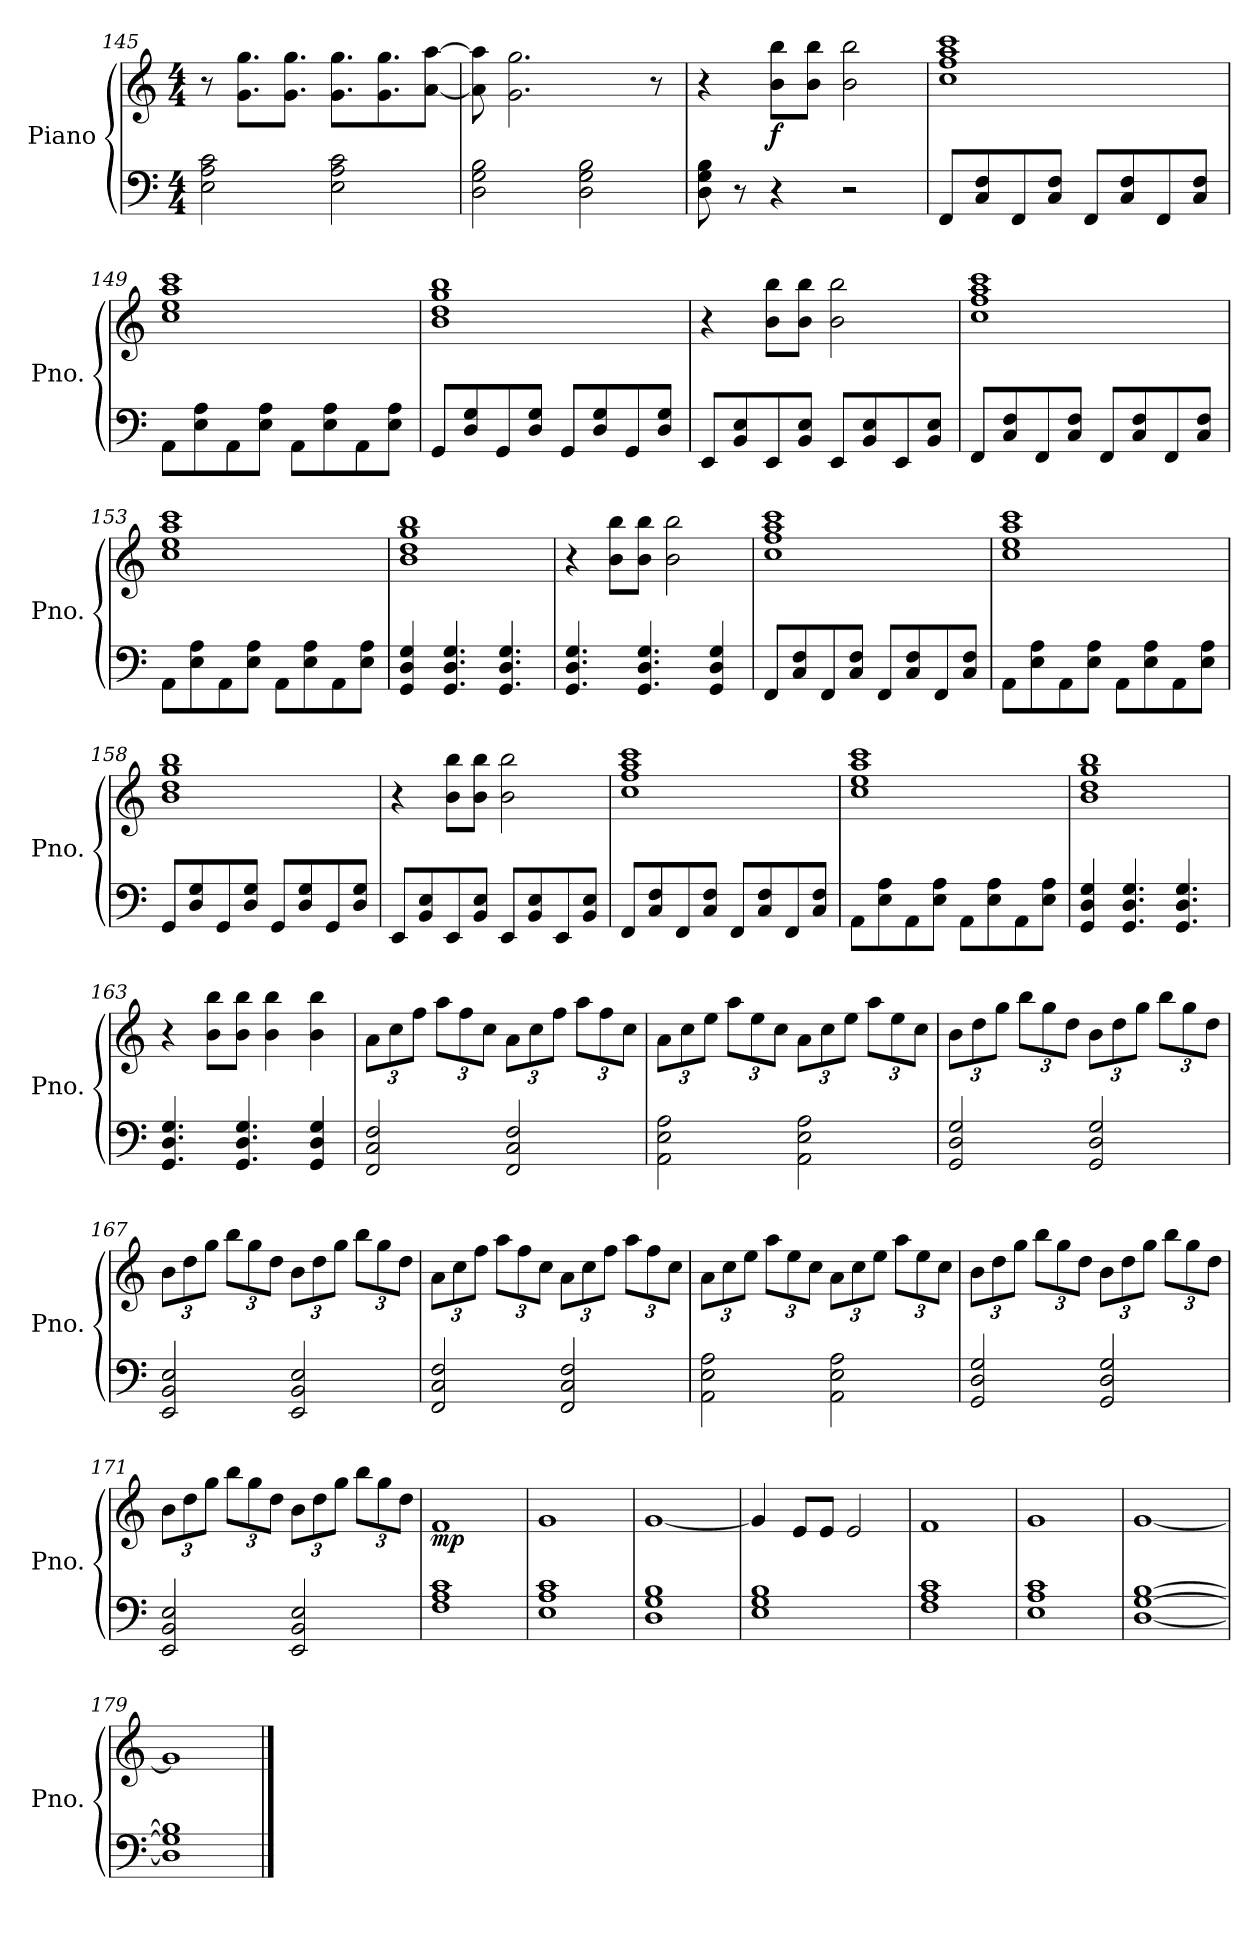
**kern	**kern	**dynam
*part1	*part1	*part1
*staff2	*staff1	*staff1/2
*I"Piano	*	*
*I'Pno.	*	*
*clefF4	*clefG2	*
*k[]	*k[]	*
*M4/4	*M4/4	*
=145	=145	=145
2E\ 2A\ 2c\	8r	.
.	8.g\ 8.gg\L	.
.	8.g\ 8.gg\J	.
2E\ 2A\ 2c\	8.g\ 8.gg\L	.
.	8.g\ 8.gg\	.
.	[8a\ [8aa\J	.
!!LO:LB:g=z
=146	=146	=146
2D\ 2G\ 2B\	8a\] 8aa\]	.
.	2.g\ 2.gg\	.
2D\ 2G\ 2B\	.	.
.	8r	.
=147	=147	=147
8D\ 8G\ 8B\	4r	.
8r	.	.
!	!	!LO:DY:b
4r	8b\ 8bb\L	f
.	8b\ 8bb\J	.
2r	2b\ 2bb\	.
=148	=148	=148
8FF/L	1cc 1ff 1aa 1ccc	.
8C/ 8F/	.	.
8FF/	.	.
8C/ 8F/J	.	.
8FF/L	.	.
8C/ 8F/	.	.
8FF/	.	.
8C/ 8F/J	.	.
=149	=149	=149
8AA\L	1cc 1ee 1aa 1ccc	.
8E\ 8A\	.	.
8AA\	.	.
8E\ 8A\J	.	.
8AA\L	.	.
8E\ 8A\	.	.
8AA\	.	.
8E\ 8A\J	.	.
=150	=150	=150
8GG/L	1b 1dd 1gg 1bb	.
8D/ 8G/	.	.
8GG/	.	.
8D/ 8G/J	.	.
8GG/L	.	.
8D/ 8G/	.	.
8GG/	.	.
8D/ 8G/J	.	.
=151	=151	=151
8EE/L	4r	.
8BB/ 8E/	.	.
8EE/	8b\ 8bb\L	.
8BB/ 8E/J	8b\ 8bb\J	.
8EE/L	2b\ 2bb\	.
8BB/ 8E/	.	.
8EE/	.	.
8BB/ 8E/J	.	.
!!LO:LB:g=z
=152	=152	=152
8FF/L	1cc 1ff 1aa 1ccc	.
8C/ 8F/	.	.
8FF/	.	.
8C/ 8F/J	.	.
8FF/L	.	.
8C/ 8F/	.	.
8FF/	.	.
8C/ 8F/J	.	.
=153	=153	=153
8AA\L	1cc 1ee 1aa 1ccc	.
8E\ 8A\	.	.
8AA\	.	.
8E\ 8A\J	.	.
8AA\L	.	.
8E\ 8A\	.	.
8AA\	.	.
8E\ 8A\J	.	.
=154	=154	=154
4GG/ 4D/ 4G/	1b 1dd 1gg 1bb	.
4.GG/ 4.D/ 4.G/	.	.
4.GG/ 4.D/ 4.G/	.	.
=155	=155	=155
4.GG/ 4.D/ 4.G/	4r	.
.	8b\ 8bb\L	.
4.GG/ 4.D/ 4.G/	8b\ 8bb\J	.
.	2b\ 2bb\	.
4GG/ 4D/ 4G/	.	.
=156	=156	=156
8FF/L	1cc 1ff 1aa 1ccc	.
8C/ 8F/	.	.
8FF/	.	.
8C/ 8F/J	.	.
8FF/L	.	.
8C/ 8F/	.	.
8FF/	.	.
8C/ 8F/J	.	.
=157	=157	=157
8AA\L	1cc 1ee 1aa 1ccc	.
8E\ 8A\	.	.
8AA\	.	.
8E\ 8A\J	.	.
8AA\L	.	.
8E\ 8A\	.	.
8AA\	.	.
8E\ 8A\J	.	.
!!LO:LB:g=z
=158	=158	=158
8GG/L	1b 1dd 1gg 1bb	.
8D/ 8G/	.	.
8GG/	.	.
8D/ 8G/J	.	.
8GG/L	.	.
8D/ 8G/	.	.
8GG/	.	.
8D/ 8G/J	.	.
=159	=159	=159
8EE/L	4r	.
8BB/ 8E/	.	.
8EE/	8b\ 8bb\L	.
8BB/ 8E/J	8b\ 8bb\J	.
8EE/L	2b\ 2bb\	.
8BB/ 8E/	.	.
8EE/	.	.
8BB/ 8E/J	.	.
=160	=160	=160
8FF/L	1cc 1ff 1aa 1ccc	.
8C/ 8F/	.	.
8FF/	.	.
8C/ 8F/J	.	.
8FF/L	.	.
8C/ 8F/	.	.
8FF/	.	.
8C/ 8F/J	.	.
=161	=161	=161
8AA\L	1cc 1ee 1aa 1ccc	.
8E\ 8A\	.	.
8AA\	.	.
8E\ 8A\J	.	.
8AA\L	.	.
8E\ 8A\	.	.
8AA\	.	.
8E\ 8A\J	.	.
=162	=162	=162
4GG/ 4D/ 4G/	1b 1dd 1gg 1bb	.
4.GG/ 4.D/ 4.G/	.	.
4.GG/ 4.D/ 4.G/	.	.
=163	=163	=163
4.GG/ 4.D/ 4.G/	4r	.
.	8b\ 8bb\L	.
4.GG/ 4.D/ 4.G/	8b\ 8bb\J	.
.	4b\ 4bb\	.
4GG/ 4D/ 4G/	4b\ 4bb\	.
!!LO:LB:g=z
=164	=164	=164
*	*Xbrackettup	*
2FF/ 2C/ 2F/	12a\L	.
.	12cc\	.
.	12ff\J	.
.	12aa\L	.
.	12ff\	.
.	12cc\J	.
2FF/ 2C/ 2F/	12a\L	.
.	12cc\	.
.	12ff\J	.
.	12aa\L	.
.	12ff\	.
.	12cc\J	.
=165	=165	=165
2AA\ 2E\ 2A\	12a\L	.
.	12cc\	.
.	12ee\J	.
.	12aa\L	.
.	12ee\	.
.	12cc\J	.
2AA\ 2E\ 2A\	12a\L	.
.	12cc\	.
.	12ee\J	.
.	12aa\L	.
.	12ee\	.
.	12cc\J	.
=166	=166	=166
2GG/ 2D/ 2G/	12b\L	.
.	12dd\	.
.	12gg\J	.
.	12bb\L	.
.	12gg\	.
.	12dd\J	.
2GG/ 2D/ 2G/	12b\L	.
.	12dd\	.
.	12gg\J	.
.	12bb\L	.
.	12gg\	.
.	12dd\J	.
=167	=167	=167
2EE/ 2BB/ 2E/	12b\L	.
.	12dd\	.
.	12gg\J	.
.	12bb\L	.
.	12gg\	.
.	12dd\J	.
2EE/ 2BB/ 2E/	12b\L	.
.	12dd\	.
.	12gg\J	.
.	12bb\L	.
.	12gg\	.
.	12dd\J	.
!!LO:PB:g=z
=168	=168	=168
2FF/ 2C/ 2F/	12a\L	.
.	12cc\	.
.	12ff\J	.
.	12aa\L	.
.	12ff\	.
.	12cc\J	.
2FF/ 2C/ 2F/	12a\L	.
.	12cc\	.
.	12ff\J	.
.	12aa\L	.
.	12ff\	.
.	12cc\J	.
=169	=169	=169
2AA\ 2E\ 2A\	12a\L	.
.	12cc\	.
.	12ee\J	.
.	12aa\L	.
.	12ee\	.
.	12cc\J	.
2AA\ 2E\ 2A\	12a\L	.
.	12cc\	.
.	12ee\J	.
.	12aa\L	.
.	12ee\	.
.	12cc\J	.
=170	=170	=170
2GG/ 2D/ 2G/	12b\L	.
.	12dd\	.
.	12gg\J	.
.	12bb\L	.
.	12gg\	.
.	12dd\J	.
2GG/ 2D/ 2G/	12b\L	.
.	12dd\	.
.	12gg\J	.
.	12bb\L	.
.	12gg\	.
.	12dd\J	.
=171	=171	=171
2EE/ 2BB/ 2E/	12b\L	.
.	12dd\	.
.	12gg\J	.
.	12bb\L	.
.	12gg\	.
.	12dd\J	.
2EE/ 2BB/ 2E/	12b\L	.
.	12dd\	.
.	12gg\J	.
.	12bb\L	.
.	12gg\	.
.	12dd\J	.
!!LO:LB:g=z
=172	=172	=172
!	!	!LO:DY:b
1F 1A 1c	1f	mp
=173	=173	=173
1E 1A 1c	1g	.
=174	=174	=174
1D 1G 1B	[1g	.
=175	=175	=175
1E 1G 1B	4g/]	.
.	8e/L	.
.	8e/J	.
.	2e/	.
=176	=176	=176
1F 1A 1c	1f	.
=177	=177	=177
1E 1A 1c	1g	.
=178	=178	=178
[1D [1G [1B	[1g	.
=179	=179	=179
1D] 1G] 1B]	1g]	.
==	==	==
*-	*-	*-
